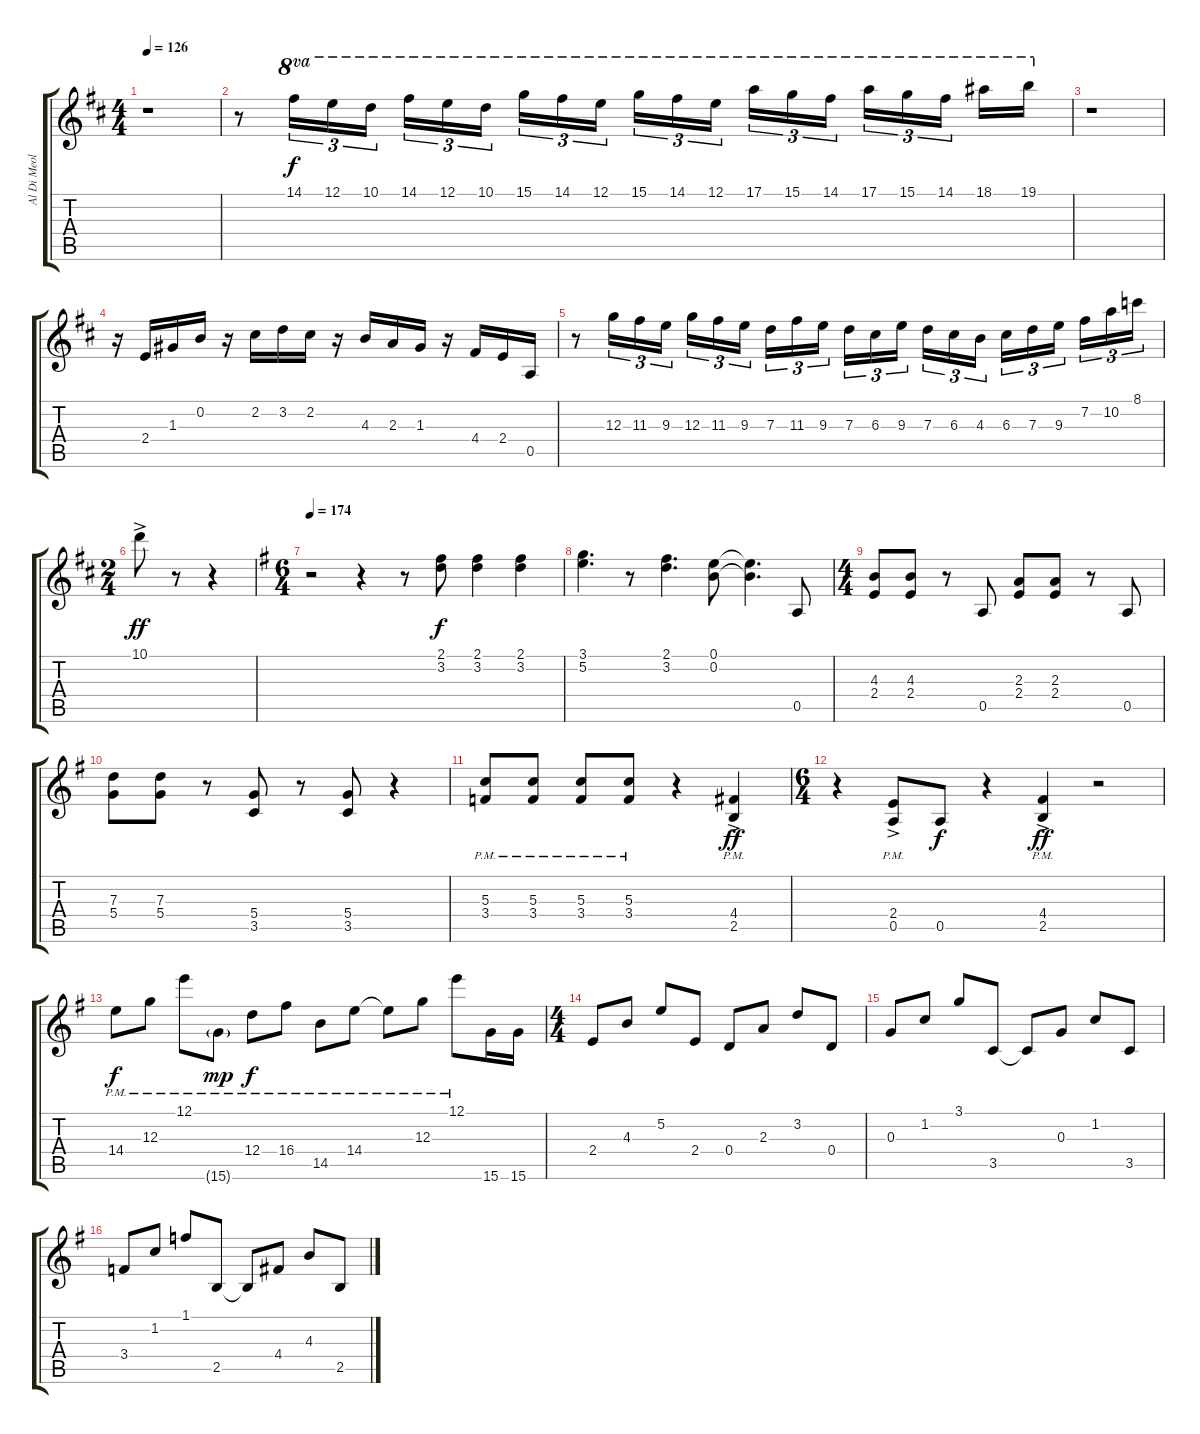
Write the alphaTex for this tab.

\track ("Al Di Meola" "Al Di Meol") {instrument acousticguitarsteel}
\staff {score tabs}
\tuning (E4 B3 G3 D3 A2 E2) {hide}
\ts (4 4)
\tempo 126
\clef g2
\ks d
r.1{dy f} |
r.8 14.1.16{tu (3 2) ot 8va} 12.1.16{tu (3 2) ot 8va} 10.1.16{tu (3 2) ot 8va} 14.1.16{tu (3 2) ot 8va} 12.1.16{tu (3 2) ot 8va} 10.1.16{tu (3 2) ot 8va beam splitsecondary} 15.1.16{tu (3 2) ot 8va} 14.1.16{tu (3 2) ot 8va} 12.1.16{tu (3 2) ot 8va} 15.1.16{tu (3 2) ot 8va} 14.1.16{tu (3 2) ot 8va} 12.1.16{tu (3 2) ot 8va beam splitsecondary} 17.1.16{tu (3 2) ot 8va} 15.1.16{tu (3 2) ot 8va} 14.1.16{tu (3 2) ot 8va} 17.1.16{tu (3 2) ot 8va} 15.1.16{tu (3 2) ot 8va} 14.1.16{tu (3 2) ot 8va beam splitsecondary} 18.1.16{ot 8va} 19.1.16{ot 8va} |
r.1 |
r.16 2.4.16 1.3.16 0.2.16 r.16 2.2.16 3.2.16 2.2.16 r.16 4.3.16 2.3.16 1.3.16 r.16 4.4.16 2.4.16 0.5.16 |
r.8 12.3.16{tu (3 2)} 11.3.16{tu (3 2)} 9.3.16{tu (3 2)} 12.3.16{tu (3 2)} 11.3.16{tu (3 2)} 9.3.16{tu (3 2) beam splitsecondary} 7.3.16{tu (3 2)} 11.3.16{tu (3 2)} 9.3.16{tu (3 2)} 7.3.16{tu (3 2)} 6.3.16{tu (3 2)} 9.3.16{tu (3 2) beam splitsecondary} 7.3.16{tu (3 2)} 6.3.16{tu (3 2)} 4.3.16{tu (3 2)} 6.3.16{tu (3 2)} 7.3.16{tu (3 2)} 9.3.16{tu (3 2) beam splitsecondary} 7.2.16{tu (3 2)} 10.2.16{tu (3 2)} 8.1.16{tu (3 2)} |
\ts (2 4)
10.1{ac}.8{dy ff} r.8 r.4 |
\ts (6 4)
\tempo 174
\ks g
r.2 r.4 r.8 (2.1 3.2).8{dy f} (2.1 3.2).4 (2.1 3.2).4 |
(3.1 5.2).4{d} r.8 (2.1 3.2).4{d} (0.1 0.2).8 (0.1{t} 0.2{t}).4{d} 0.5.8 |
\ts (4 4)
(4.3 2.4).8 (4.3 2.4).8 r.8 0.5.8 (2.3 2.4).8 (2.3 2.4).8 r.8 0.5.8 |
(7.3 5.4).8 (7.3 5.4).8 r.8 (5.4 3.5).8 r.8 (5.4 3.5).8 r.4 |
(5.3{pm} 3.4{pm}).8 (5.3{pm} 3.4{pm}).8 (5.3{pm} 3.4{pm}).8 (5.3{pm} 3.4{pm}).8 r.4 (4.4{ac pm} 2.5{ac pm}).4{dy ff} |
\ts (6 4)
r.4 (2.4{ac pm} 0.5{ac pm}).8 0.5.8{dy f} r.4 (4.4{ac pm} 2.5{ac pm}).4{dy ff} r.2 |
14.4{pm}.8{dy f} 12.3{pm}.8 12.1{pm}.8 15.6{g pm}.8{dy mp} 12.4{pm}.8{dy f} 16.4{pm}.8 14.5{pm}.8 14.4{pm}.8 14.4{pm t}.8 12.3{pm}.8 12.1{pm}.8 15.6.16 15.6.16 |
\ts (4 4)
2.4.8 4.3.8 5.2.8 2.4.8 0.4.8 2.3.8 3.2.8 0.4.8 |
0.3.8 1.2.8 3.1.8 3.5.8 3.5{t}.8 0.3.8 1.2.8 3.5.8 |
3.4.8 1.2.8 1.1.8 2.5.8 2.5{t}.8 4.4.8 4.3.8 2.5.8
